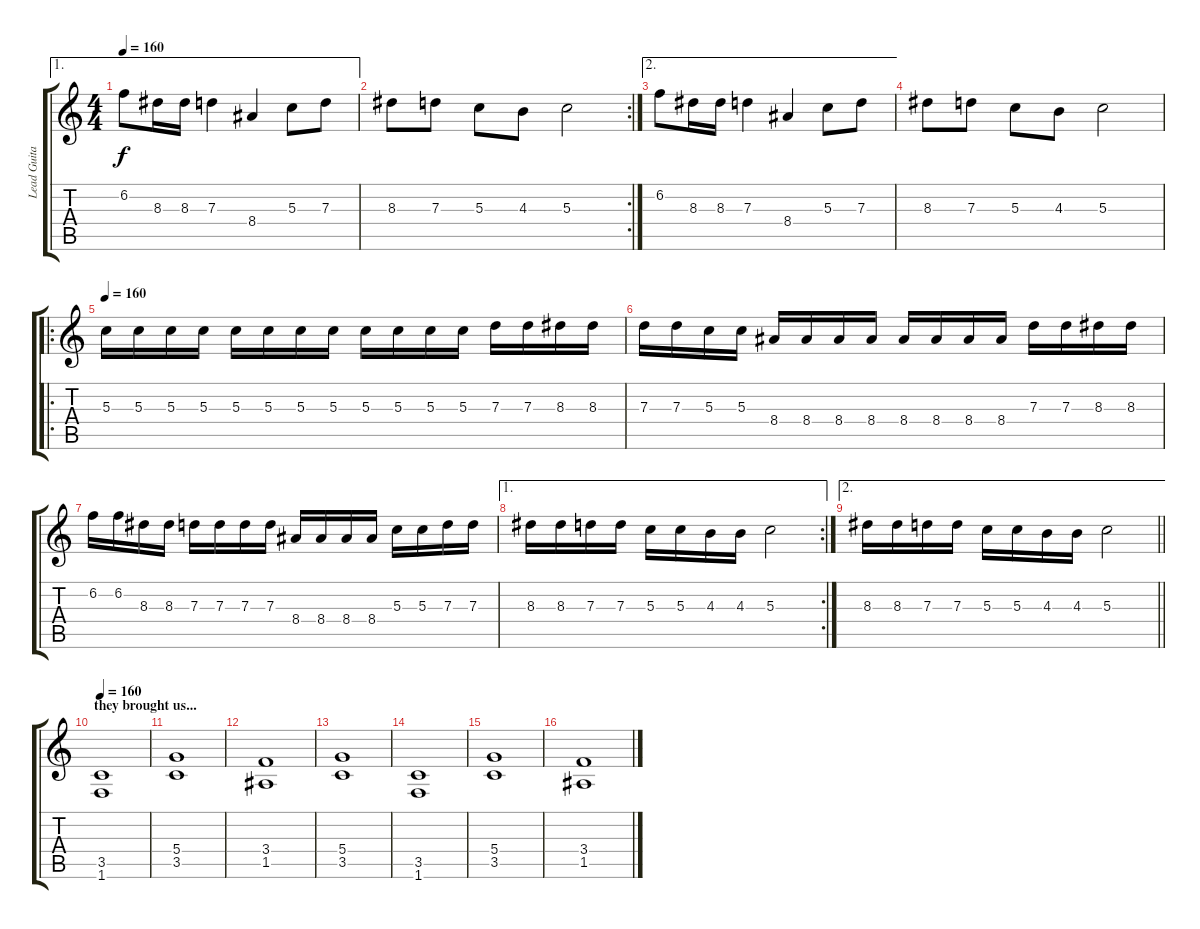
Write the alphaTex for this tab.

\track ("Lead Guitar" "Lead Guita") {instrument distortionguitar}
\staff {score tabs}
\tuning (E4 B3 G3 D3 A2 E2) {hide}
\ae 1
\ts (4 4)
\tempo 160
\clef g2
\ks c
6.2.8{dy f} 8.3.16 8.3.16 7.3.4 8.4.4 5.3.8 7.3.8 |
\rc 2
8.3.8 7.3.8 5.3.8 4.3.8 5.3.2 |
\ae 2
6.2.8 8.3.16 8.3.16 7.3.4 8.4.4 5.3.8 7.3.8 |
8.3.8 7.3.8 5.3.8 4.3.8 5.3.2 |
\ro
\tempo 160
5.3.16 5.3.16 5.3.16 5.3.16 5.3.16 5.3.16 5.3.16 5.3.16 5.3.16 5.3.16 5.3.16 5.3.16 7.3.16 7.3.16 8.3.16 8.3.16 |
7.3.16 7.3.16 5.3.16 5.3.16 8.4.16 8.4.16 8.4.16 8.4.16 8.4.16 8.4.16 8.4.16 8.4.16 7.3.16 7.3.16 8.3.16 8.3.16 |
6.2.16 6.2.16 8.3.16 8.3.16 7.3.16 7.3.16 7.3.16 7.3.16 8.4.16 8.4.16 8.4.16 8.4.16 5.3.16 5.3.16 7.3.16 7.3.16 |
\ae 1
\rc 2
8.3.16 8.3.16 7.3.16 7.3.16 5.3.16 5.3.16 4.3.16 4.3.16 5.3.2 |
\ae 2
\barLineRight lightlight
8.3.16 8.3.16 7.3.16 7.3.16 5.3.16 5.3.16 4.3.16 4.3.16 5.3.2 |
\section ("" "they brought us...")
\tempo 160
(3.5 1.6).1{volume 10} |
(5.4 3.5).1 |
(3.4 1.5).1 |
(5.4 3.5).1 |
(3.5 1.6).1 |
(5.4 3.5).1 |
(3.4 1.5).1
